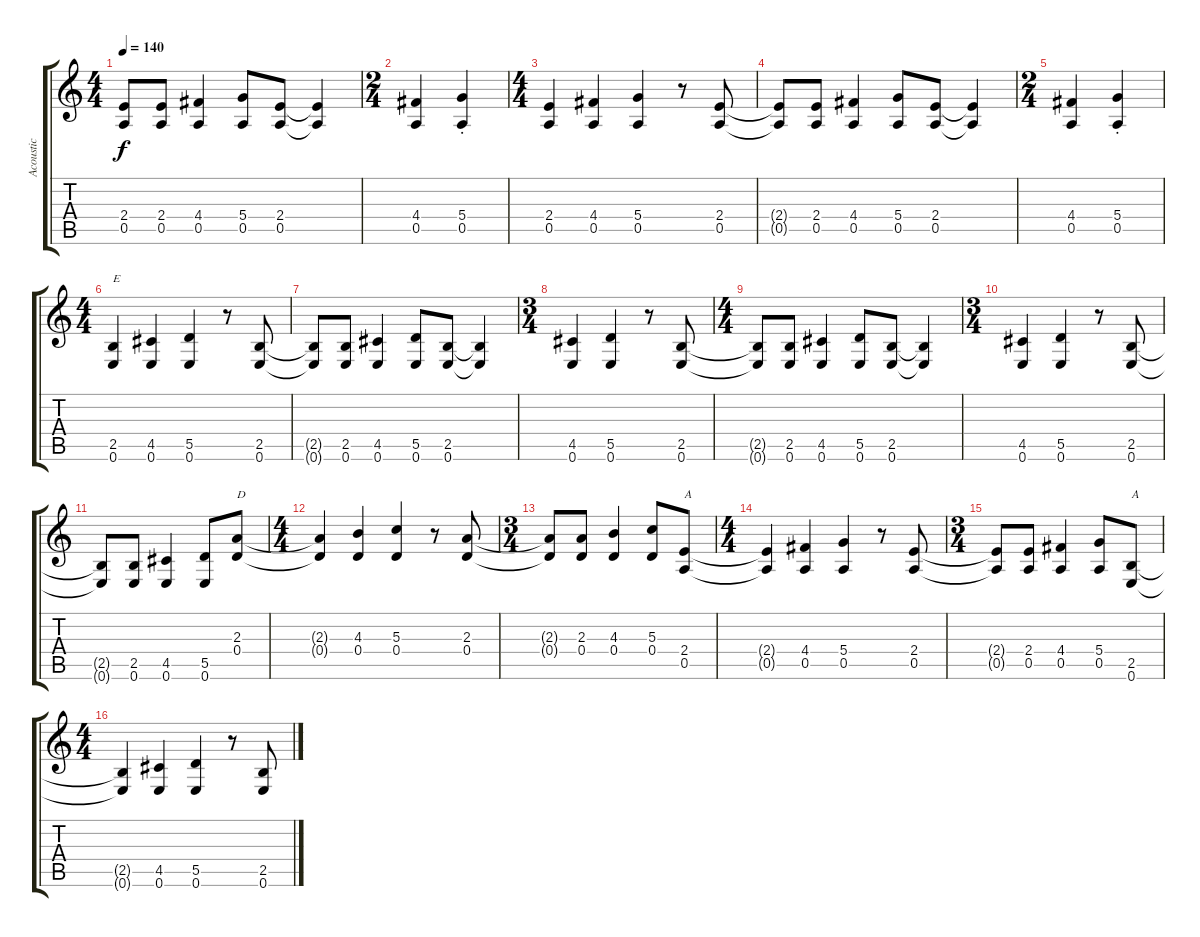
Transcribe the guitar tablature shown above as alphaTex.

\track ("Acoustic" "Acoustic") {instrument acousticguitarsteel}
\staff {score tabs}
\tuning (E4 B3 G3 D3 A2 E2) {hide}
\ts (4 4)
\tempo 140
\clef g2
\ks c
(2.4{t} 0.5{t}).8{dy f} (2.4 0.5).8 (4.4 0.5).4 (5.4 0.5).8 (2.4 0.5).8 (2.4{t} 0.5{t}).4 |
\ts (2 4)
(4.4 0.5).4 (5.4{st} 0.5{st}).4 |
\ts (4 4)
(2.4 0.5).4 (4.4 0.5).4 (5.4 0.5).4 r.8 (2.4 0.5).8 |
(2.4{t} 0.5{t}).8 (2.4 0.5).8 (4.4 0.5).4 (5.4 0.5).8 (2.4 0.5).8 (2.4{t} 0.5{t}).4 |
\ts (2 4)
(4.4 0.5).4 (5.4{st} 0.5{st}).4 |
\ts (4 4)
(2.5 0.6).4{txt "E"} (4.5 0.6).4 (5.5 0.6).4 r.8 (2.5 0.6).8 |
(2.5{t} 0.6{t}).8 (2.5 0.6).8 (4.5 0.6).4 (5.5 0.6).8 (2.5 0.6).8 (2.5{t} 0.6{t}).4 |
\ts (3 4)
(4.5 0.6).4 (5.5 0.6).4 r.8 (2.5 0.6).8 |
\ts (4 4)
(2.5{t} 0.6{t}).8 (2.5 0.6).8 (4.5 0.6).4 (5.5 0.6).8 (2.5 0.6).8 (2.5{t} 0.6{t}).4 |
\ts (3 4)
(4.5 0.6).4 (5.5 0.6).4 r.8 (2.5 0.6).8 |
(2.5{t} 0.6{t}).8 (2.5 0.6).8 (4.5 0.6).4 (5.5 0.6).8 (2.3 0.4).8{txt "D"} |
\ts (4 4)
(2.3{t} 0.4{t}).4 (4.3 0.4).4 (5.3 0.4).4 r.8 (2.3 0.4).8 |
\ts (3 4)
(2.3{t} 0.4{t}).8 (2.3 0.4).8 (4.3 0.4).4 (5.3 0.4).8 (2.4 0.5).8{txt "A"} |
\ts (4 4)
(2.4{t} 0.5{t}).4 (4.4 0.5).4 (5.4 0.5).4 r.8 (2.4 0.5).8 |
\ts (3 4)
(2.4{t} 0.5{t}).8 (2.4 0.5).8 (4.4 0.5).4 (5.4 0.5).8 (2.5 0.6).8{txt "A"} |
\ts (4 4)
(2.5{t} 0.6{t}).4 (4.5 0.6).4 (5.5 0.6).4 r.8 (2.5 0.6).8
